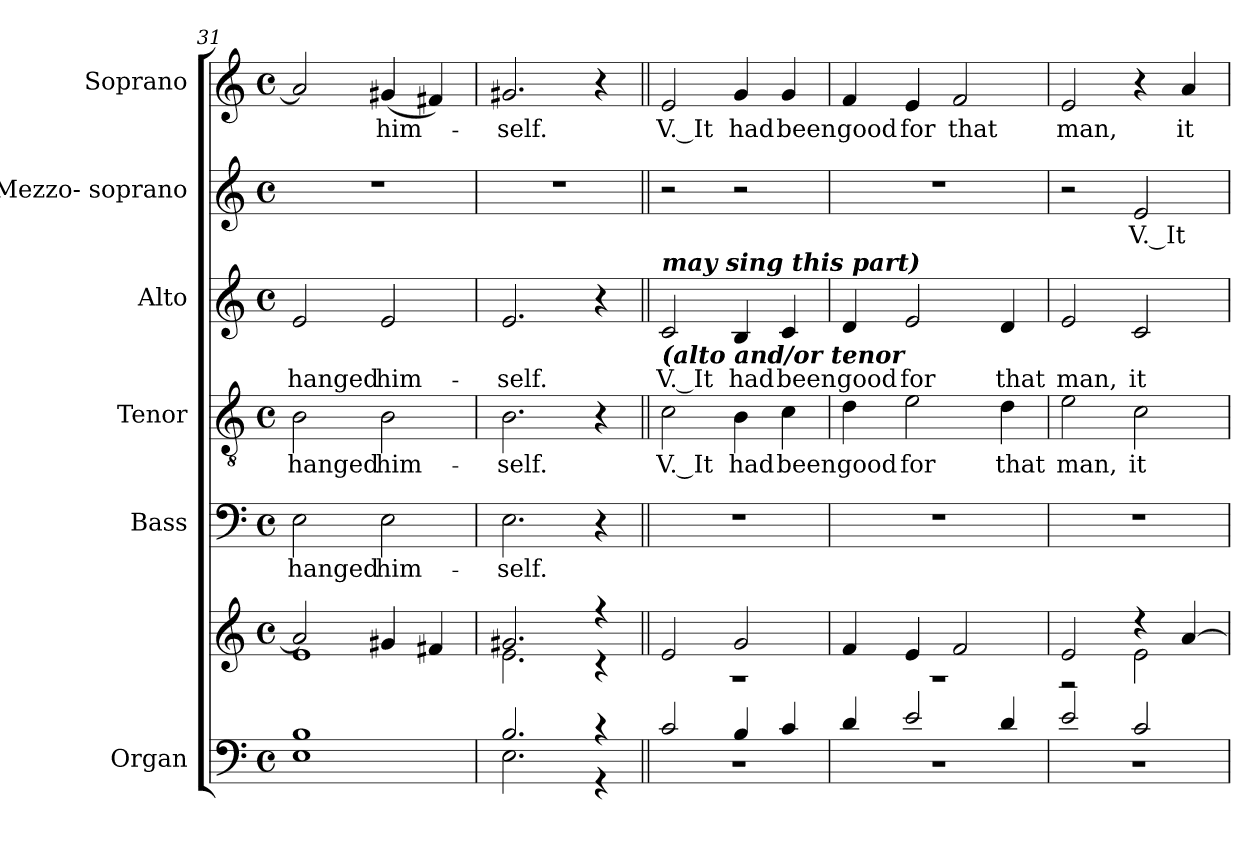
**kern	**kern	**kern	**text	**kern	**text	**kern	**text	**kern	**text	**kern	**text
*part6	*part6	*part5	*part5	*part4	*part4	*part3	*part3	*part2	*part2	*part1	*part1
*staff7	*staff6	*staff5	*staff5	*staff4	*staff4	*staff3	*staff3	*staff2	*staff2	*staff1	*staff1
*I"Organ	*	*I"Bass	*	*I"Tenor	*	*I"Alto	*	*I"Mezzo- soprano	*	*I"Soprano	*
*I'Org.	*	*I'B	*	*I'T.	*	*I'A	*	*I'M-S.	*	*I'S	*
*clefF4	*clefG2	*clefF4	*	*clefGv2	*	*clefG2	*	*clefG2	*	*clefG2	*
*	*	*	*	*ITrd7c12	*	*	*	*	*	*	*
*k[]	*k[]	*k[]	*	*k[]	*	*k[]	*	*k[]	*	*k[]	*
*C:	*C:	*C:	*	*C:	*	*C:	*	*C:	*	*C:	*
*M4/4	*M4/4	*M4/4	*	*M4/4	*	*M4/4	*	*M4/4	*	*M4/4	*
*met(c)	*met(c)	*met(c)	*	*met(c)	*	*met(c)	*	*met(c)	*	*met(c)	*
=31	=31	=31	=31	=31	=31	=31	=31	=31	=31	=31	=31
*^	*^	*	*	*	*	*	*	*	*	*	*
!	!	!	!	!	!LO:LY:b:color=#000000	!	!	!	!	!	!	!	!
!	!	!	!	!	!	!	!LO:LY:b:color=#000000	!	!	!	!	!	!
!	!	!	!	!	!	!	!	!	!LO:LY:b:color=#000000	!	!	!	!
1Bi	1Ei	2ai/]	1ei	2Ei\	hanged	2BBi\	hanged	2ei/	hanged	1r	.	2ai/]	.
!	!	!	!	!	!LO:LY:b:color=#000000	!	!	!	!	!	!	!	!
!	!	!	!	!	!	!	!LO:LY:b:color=#000000	!	!	!	!	!	!
!	!	!	!	!	!	!	!	!	!LO:LY:b:color=#000000	!	!	!	!
!	!	!	!	!	!	!	!	!	!	!	!	!	!LO:LY:b:color=#000000
.	.	4g#Xi/	.	2Ei\	him-	2BBi\	him-	2ei/	him-	.	.	(4g#Xi/	him-
.	.	4f#Xi/	.	.	.	.	.	.	.	.	.	4f#Xi/)	.
=32	=32	=32	=32	=32	=32	=32	=32	=32	=32	=32	=32	=32	=32
!	!	!	!	!	!LO:LY:b:color=#000000	!	!	!	!	!	!	!	!
!	!	!	!	!	!	!	!LO:LY:b:color=#000000	!	!	!	!	!	!
!	!	!	!	!	!	!	!	!	!LO:LY:b:color=#000000	!	!	!	!
!	!	!	!	!	!	!	!	!	!	!	!	!	!LO:LY:b:color=#000000
2.Bi/	2.Ei\	2.g#Xi/	2.ei\	2.Ei\	-self.	2.BBi\	-self.	2.ei/	-self.	1r	.	2.g#Xi/	-self.
4r	4r	4r	4r	4r	.	4r	.	4r	.	.	.	4r	.
!!LO:PB:g=z
=33||	=33||	=33||	=33||	=33||	=33||	=33||	=33||	=33||	=33||	=33||	=33||	=33||	=33||
!	!	!	!	!	!	!	!LO:LY:b:color=#000000	!	!	!	!	!	!
!	!	!	!	!	!	!	!	!	!LO:LY:b:color=#000000	!	!	!	!
!	!	!	!	!	!	!	!	!LO:TX:b:Bi:t=(alto and/or tenor	!	!	!	!	!
!	!	!	!	!	!	!	!	!LO:TX:Bi:t=may sing this part)	!	!	!	!	!
!	!	!	!	!	!	!	!	!	!	!	!	!	!LO:LY:b:color=#000000
2ci/	1r	2ei/	1r	1r	.	2Ci\	V. It	2ci/	V. It	2r	.	2ei/	V. It
!	!	!	!	!	!	!	!LO:LY:b:color=#000000	!	!	!	!	!	!
!	!	!	!	!	!	!	!	!	!LO:LY:b:color=#000000	!	!	!	!
!	!	!	!	!	!	!	!	!	!	!	!	!	!LO:LY:b:color=#000000
4Bi/	.	2gi/	.	.	.	4BBi\	had	4Bi/	had	2r	.	4gi/	had
!	!	!	!	!	!	!	!LO:LY:b:color=#000000	!	!	!	!	!	!
!	!	!	!	!	!	!	!	!	!LO:LY:b:color=#000000	!	!	!	!
!	!	!	!	!	!	!	!	!	!	!	!	!	!LO:LY:b:color=#000000
4ci/	.	.	.	.	.	4Ci\	been	4ci/	been	.	.	4gi/	been
=34	=34	=34	=34	=34	=34	=34	=34	=34	=34	=34	=34	=34	=34
!	!	!	!	!	!	!	!LO:LY:b:color=#000000	!	!	!	!	!	!
!	!	!	!	!	!	!	!	!	!LO:LY:b:color=#000000	!	!	!	!
!	!	!	!	!	!	!	!	!	!	!	!	!	!LO:LY:b:color=#000000
4di/	1r	4fi/	1r	1r	.	4Di\	good	4di/	good	1r	.	4fi/	good
!	!	!	!	!	!	!	!LO:LY:b:color=#000000	!	!	!	!	!	!
!	!	!	!	!	!	!	!	!	!LO:LY:b:color=#000000	!	!	!	!
!	!	!	!	!	!	!	!	!	!	!	!	!	!LO:LY:b:color=#000000
2ei/	.	4ei/	.	.	.	2Ei\	for	2ei/	for	.	.	4ei/	for
!	!	!	!	!	!	!	!	!	!	!	!	!	!LO:LY:b:color=#000000
.	.	2fi/	.	.	.	.	.	.	.	.	.	2fi/	that
!	!	!	!	!	!	!	!LO:LY:b:color=#000000	!	!	!	!	!	!
!	!	!	!	!	!	!	!	!	!LO:LY:b:color=#000000	!	!	!	!
4di/	.	.	.	.	.	4Di\	that	4di/	that	.	.	.	.
=35	=35	=35	=35	=35	=35	=35	=35	=35	=35	=35	=35	=35	=35
!	!	!	!	!	!	!	!LO:LY:b:color=#000000	!	!	!	!	!	!
!	!	!	!	!	!	!	!	!	!LO:LY:b:color=#000000	!	!	!	!
!	!	!	!	!	!	!	!	!	!	!	!	!	!LO:LY:b:color=#000000
2ei/	1r	2ei/	2r	1r	.	2Ei\	man,	2ei/	man,	2r	.	2ei/	man,
!	!	!	!	!	!	!	!LO:LY:b:color=#000000	!	!	!	!	!	!
!	!	!	!	!	!	!	!	!	!LO:LY:b:color=#000000	!	!	!	!
!	!	!	!	!	!	!	!	!	!	!	!LO:LY:b:color=#000000	!	!
2ci/	.	4r	2ei\	.	.	2Ci\	it	2ci/	it	2ei/	V. It	4r	.
!	!	!	!	!	!	!	!	!	!	!	!	!	!LO:LY:b:color=#000000
.	.	[4ai/	.	.	.	.	.	.	.	.	.	4ai/	it
*v	*v	*	*	*	*	*	*	*	*	*	*	*	*
*	*v	*v	*	*	*	*	*	*	*	*	*	*
=	=	=	=	=	=	=	=	=	=	=	=
*-	*-	*-	*-	*-	*-	*-	*-	*-	*-	*-	*-
